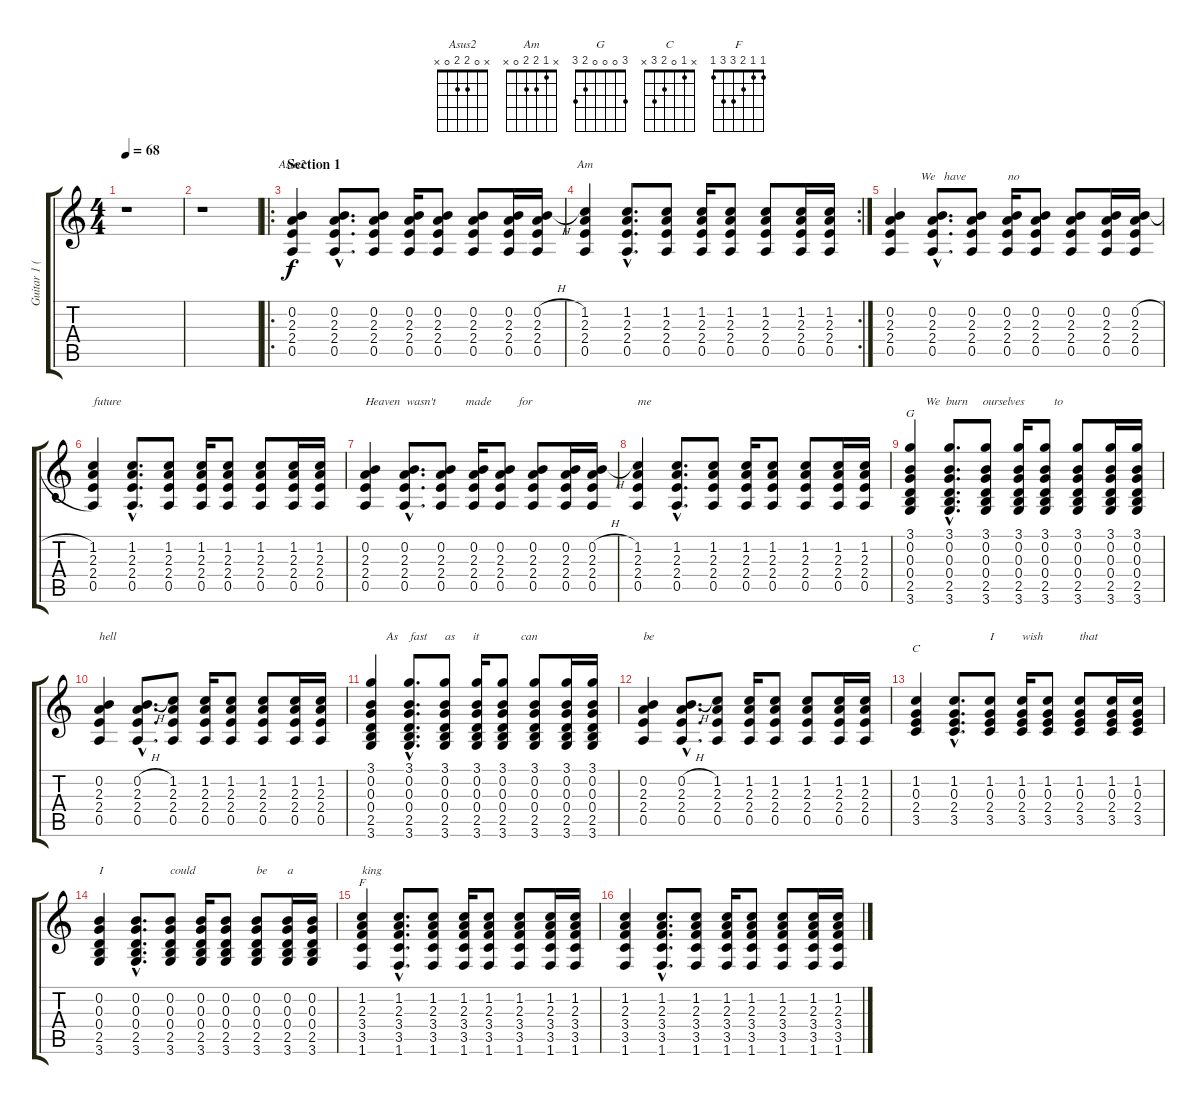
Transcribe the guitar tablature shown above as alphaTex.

\track ("Guitar 1 (Rythm)" "Guitar 1 (") {instrument acousticguitarnylon}
\staff {score tabs}
\tuning (E4 B3 G3 D3 A2 E2) {hide}
\chord ("Asus2" x 0 2 2 0 x)
\chord ("Am" x 1 2 2 0 x)
\chord ("G" 3 0 0 0 2 3)
\chord ("C" x 1 0 2 3 x)
\chord ("F" 1 1 2 3 3 1)
\ts (4 4)
\tempo 68
\clef g2
\ks c
r.1{dy f instrument acousticguitarnylon} |
r.1 |
\ro
\section ("" "Section 1")
(0.2 2.3 2.4 0.5).4{ch "Asus2"} (0.2 2.3{hac} 2.4 0.5{hac}).8{d} (0.2 2.3 2.4 0.5).8 (0.2 2.3 2.4 0.5).16 (0.2 2.3 2.4 0.5).8 (0.2 2.3 2.4 0.5).8 (0.2 2.3 2.4 0.5).16 (0.2{h} 2.3 2.4 0.5).16 |
\rc 2
(1.2 2.3 2.4 0.5).4{ch "Am"} (1.2 2.3{hac} 2.4 0.5{hac}).8{d} (1.2 2.3 2.4 0.5).8 (1.2 2.3 2.4 0.5).16 (1.2 2.3 2.4 0.5).8 (1.2 2.3 2.4 0.5).8 (1.2 2.3 2.4 0.5).16 (1.2 2.3 2.4 0.5).16 |
(0.2 2.3 2.4 0.5).4{txt "          We   have              no"} (0.2 2.3{hac} 2.4 0.5{hac}).8{d} (0.2 2.3 2.4 0.5).8 (0.2 2.3 2.4 0.5).16 (0.2 2.3 2.4 0.5).8 (0.2 2.3 2.4 0.5).8 (0.2 2.3 2.4 0.5).16 (0.2{h} 2.3 2.4 0.5).16 |
(1.2 2.3 2.4 0.5).4{txt "future"} (1.2 2.3{hac} 2.4 0.5{hac}).8{d} (1.2 2.3 2.4 0.5).8 (1.2 2.3 2.4 0.5).16 (1.2 2.3 2.4 0.5).8 (1.2 2.3 2.4 0.5).8 (1.2 2.3 2.4 0.5).16 (1.2 2.3 2.4 0.5).16 |
(0.2 2.3 2.4 0.5).4{txt "Heaven  wasn't          made         for"} (0.2 2.3{hac} 2.4 0.5{hac}).8{d} (0.2 2.3 2.4 0.5).8 (0.2 2.3 2.4 0.5).16 (0.2 2.3 2.4 0.5).8 (0.2 2.3 2.4 0.5).8 (0.2 2.3 2.4 0.5).16 (0.2{h} 2.3 2.4 0.5).16 |
(1.2 2.3 2.4 0.5).4{txt "me"} (1.2 2.3{hac} 2.4 0.5{hac}).8{d} (1.2 2.3 2.4 0.5).8 (1.2 2.3 2.4 0.5).16 (1.2 2.3 2.4 0.5).8 (1.2 2.3 2.4 0.5).8 (1.2 2.3 2.4 0.5).16 (1.2 2.3 2.4 0.5).16 |
(3.1 0.2 0.3 0.4 2.5 3.6).4{ch "G" txt "     We  burn     ourselves          to"} (3.1{hac} 0.2 0.3{hac} 0.4 2.5{hac} 3.6{hac}).8{d} (3.1 0.2 0.3 0.4 2.5 3.6).8 (3.1 0.2 0.3 0.4 2.5 3.6).16 (3.1 0.2 0.3 0.4 2.5 3.6).8 (3.1 0.2 0.3 0.4 2.5 3.6).8 (3.1 0.2 0.3 0.4 2.5 3.6).16 (3.1 0.2 0.3 0.4 2.5 3.6).16 |
(0.2 2.3 2.4 0.5).4{txt "hell"} (0.2{h} 2.3{hac} 2.4 0.5{hac}).8{d} (1.2 2.3 2.4 0.5).8 (1.2 2.3 2.4 0.5).16 (1.2 2.3 2.4 0.5).8 (1.2 2.3 2.4 0.5).8 (1.2 2.3 2.4 0.5).16 (1.2 2.3 2.4 0.5).16 |
(3.1 0.2 0.3 0.4 2.5 3.6).4{txt "     As    fast      as      it              can"} (3.1{hac} 0.2 0.3{hac} 0.4 2.5{hac} 3.6{hac}).8{d} (3.1 0.2 0.3 0.4 2.5 3.6).8 (3.1 0.2 0.3 0.4 2.5 3.6).16 (3.1 0.2 0.3 0.4 2.5 3.6).8 (3.1 0.2 0.3 0.4 2.5 3.6).8 (3.1 0.2 0.3 0.4 2.5 3.6).16 (3.1 0.2 0.3 0.4 2.5 3.6).16 |
(0.2 2.3 2.4 0.5).4{txt "be"} (0.2{h} 2.3{hac} 2.4 0.5{hac}).8{d} (1.2 2.3 2.4 0.5).8 (1.2 2.3 2.4 0.5).16 (1.2 2.3 2.4 0.5).8 (1.2 2.3 2.4 0.5).8 (1.2 2.3 2.4 0.5).16 (1.2 2.3 2.4 0.5).16 |
(1.2 0.3 2.4 3.5).4{ch "C"} (1.2 0.3{hac} 2.4 3.5{hac}).8{d} (1.2 0.3 2.4 3.5).8{txt "I"} (1.2 0.3 2.4 3.5).16{txt "wish"} (1.2 0.3 2.4 3.5).8 (1.2 0.3 2.4 3.5).8{txt "that"} (1.2 0.3 2.4 3.5).16 (1.2 0.3 2.4 3.5).16 |
(0.2 0.3 0.4 2.5 3.6).4{txt "I"} (0.2{hac} 0.3{hac} 0.4 2.5{hac} 3.6{hac}).8{d} (0.2 0.3 0.4 2.5 3.6).8{txt "could"} (0.2 0.3 0.4 2.5 3.6).16 (0.2 0.3 0.4 2.5 3.6).8 (0.2 0.3 0.4 2.5 3.6).8{txt "be"} (0.2 0.3 0.4 2.5 3.6).16{txt "a"} (0.2 0.3 0.4 2.5 3.6).16 |
(1.2 2.3 3.4 3.5 1.6).4{ch "F" txt "king"} (1.2 2.3{hac} 3.4 3.5{hac} 1.6{hac}).8{d} (1.2 2.3 3.4 3.5 1.6).8 (1.2 2.3 3.4 3.5 1.6).16 (1.2 2.3 3.4 3.5 1.6).8 (1.2 2.3 3.4 3.5 1.6).8 (1.2 2.3 3.4 3.5 1.6).16 (1.2 2.3 3.4 3.5 1.6).16 |
(1.2 2.3 3.4 3.5 1.6).4 (1.2 2.3{hac} 3.4 3.5{hac} 1.6{hac}).8{d} (1.2 2.3 3.4 3.5 1.6).8 (1.2 2.3 3.4 3.5 1.6).16 (1.2 2.3 3.4 3.5 1.6).8 (1.2 2.3 3.4 3.5 1.6).8 (1.2 2.3 3.4 3.5 1.6).16 (1.2 2.3 3.4 3.5 1.6).16
